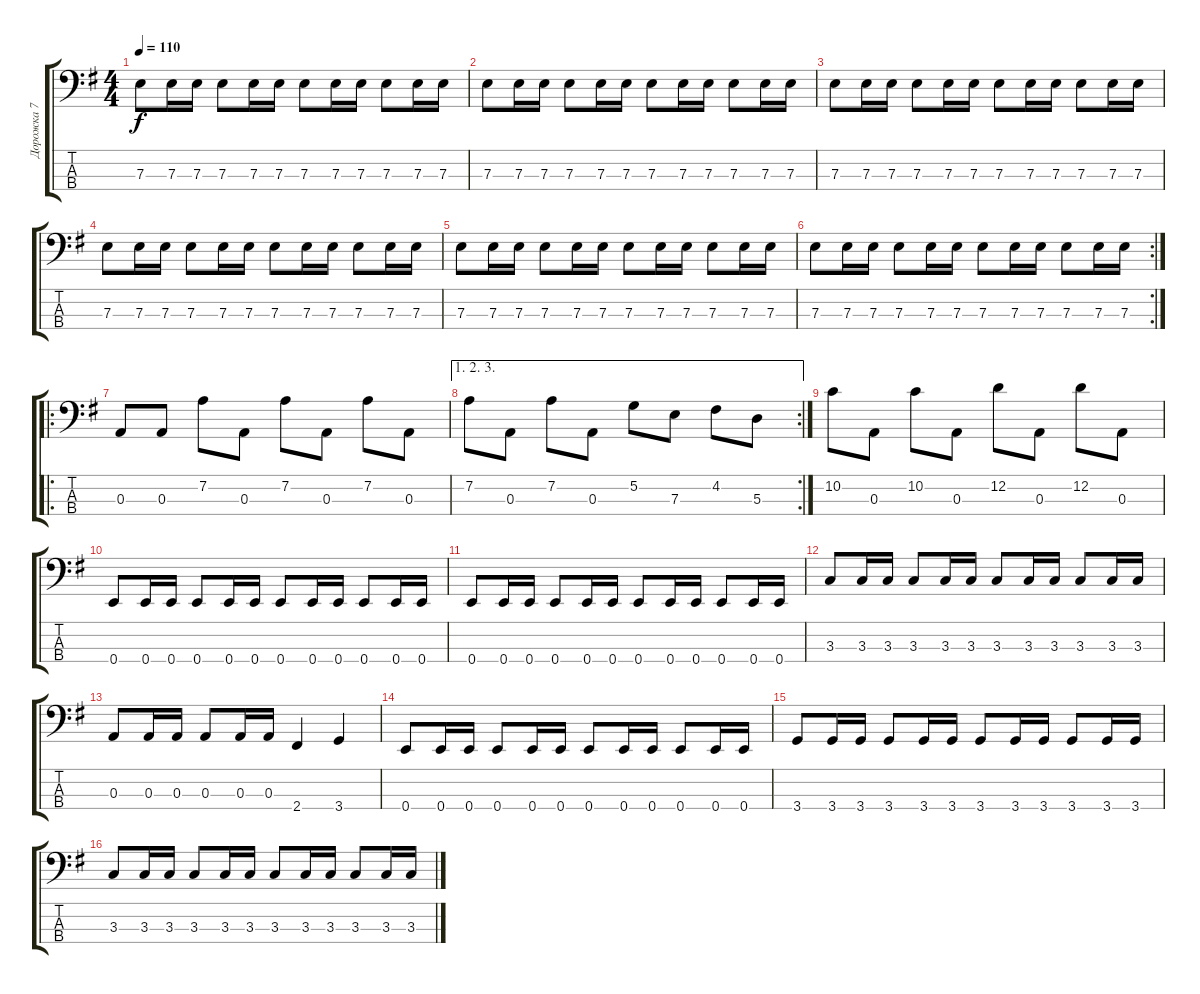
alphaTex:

\track ("Дорожка 7" "Дорожка 7") {instrument electricbasspick}
\staff {score tabs}
\tuning (G2 D2 A1 E1) {hide}
\ts (4 4)
\tempo 110
\clef f4
\ks eminor
7.3.8{dy f} 7.3.16 7.3.16 7.3.8 7.3.16 7.3.16 7.3.8 7.3.16 7.3.16 7.3.8 7.3.16 7.3.16 |
7.3.8 7.3.16 7.3.16 7.3.8 7.3.16 7.3.16 7.3.8 7.3.16 7.3.16 7.3.8 7.3.16 7.3.16 |
7.3.8 7.3.16 7.3.16 7.3.8 7.3.16 7.3.16 7.3.8 7.3.16 7.3.16 7.3.8 7.3.16 7.3.16 |
7.3.8 7.3.16 7.3.16 7.3.8 7.3.16 7.3.16 7.3.8 7.3.16 7.3.16 7.3.8 7.3.16 7.3.16 |
7.3.8 7.3.16 7.3.16 7.3.8 7.3.16 7.3.16 7.3.8 7.3.16 7.3.16 7.3.8 7.3.16 7.3.16 |
\rc 2
7.3.8 7.3.16 7.3.16 7.3.8 7.3.16 7.3.16 7.3.8 7.3.16 7.3.16 7.3.8 7.3.16 7.3.16 |
\ro
0.3.8 0.3.8 7.2.8 0.3.8 7.2.8 0.3.8 7.2.8 0.3.8 |
\ae (1 2 3)
\rc 2
7.2.8 0.3.8 7.2.8 0.3.8 5.2.8 7.3.8 4.2.8 5.3.8 |
10.2.8 0.3.8 10.2.8 0.3.8 12.2.8 0.3.8 12.2.8 0.3.8 |
0.4.8 0.4.16 0.4.16 0.4.8 0.4.16 0.4.16 0.4.8 0.4.16 0.4.16 0.4.8 0.4.16 0.4.16 |
0.4.8 0.4.16 0.4.16 0.4.8 0.4.16 0.4.16 0.4.8 0.4.16 0.4.16 0.4.8 0.4.16 0.4.16 |
3.3.8 3.3.16 3.3.16 3.3.8 3.3.16 3.3.16 3.3.8 3.3.16 3.3.16 3.3.8 3.3.16 3.3.16 |
0.3.8 0.3.16 0.3.16 0.3.8 0.3.16 0.3.16 2.4.4 3.4.4 |
0.4.8 0.4.16 0.4.16 0.4.8 0.4.16 0.4.16 0.4.8 0.4.16 0.4.16 0.4.8 0.4.16 0.4.16 |
3.4.8 3.4.16 3.4.16 3.4.8 3.4.16 3.4.16 3.4.8 3.4.16 3.4.16 3.4.8 3.4.16 3.4.16 |
3.3.8 3.3.16 3.3.16 3.3.8 3.3.16 3.3.16 3.3.8 3.3.16 3.3.16 3.3.8 3.3.16 3.3.16
